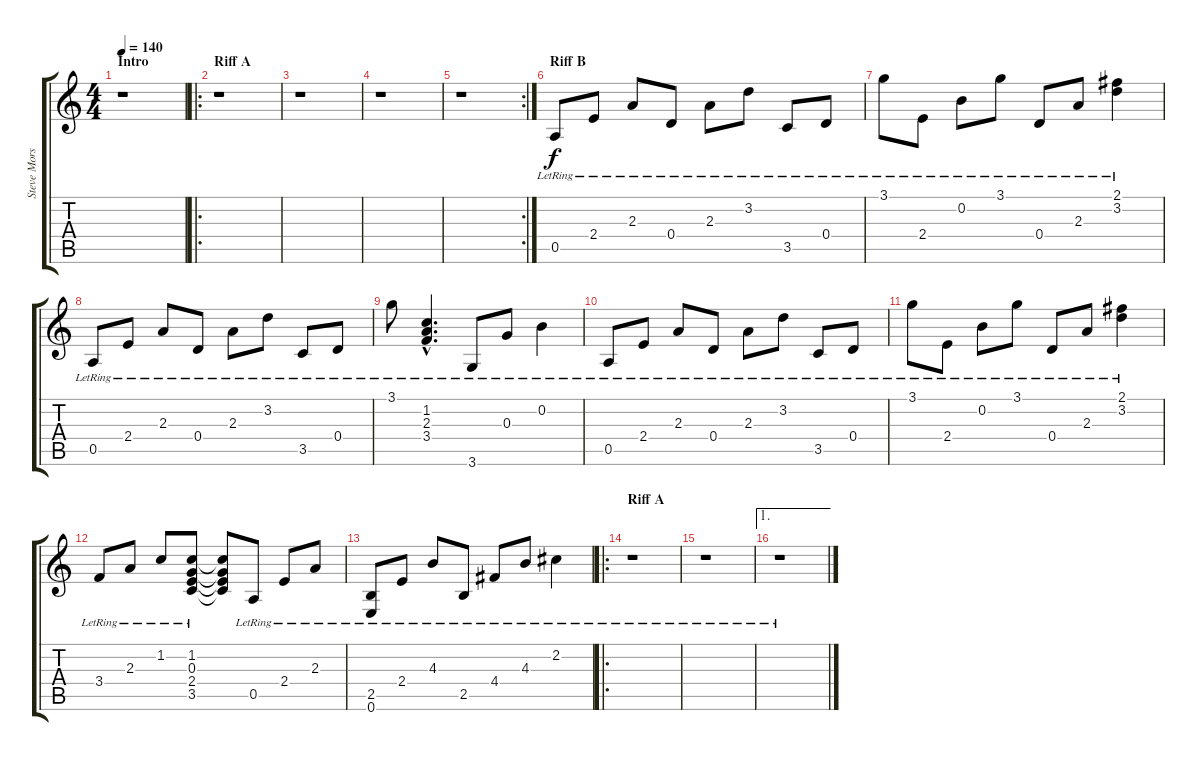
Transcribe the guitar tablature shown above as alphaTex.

\track ("Steve Morse Guitar Rhythm I" "Steve Mors") {instrument electricguitarclean}
\staff {score tabs}
\tuning (E4 B3 G3 D3 A2 E2) {hide}
\ts (4 4)
\section ("" "Intro")
\tempo 140
\clef g2
\ks c
r.1{dy f instrument electricguitarclean} |
\ro
\section ("" "Riff A")
r.1 |
r.1 |
r.1 |
\rc 2
r.1 |
\section ("" "Riff B")
0.5{lr}.8 2.4{lr}.8 2.3{lr}.8 0.4{lr}.8 2.3{lr}.8 3.2{lr}.8 3.5{lr}.8 0.4{lr}.8 |
3.1{lr}.8 2.4{lr}.8 0.2{lr}.8 3.1{lr}.8 0.4{lr}.8 2.3{lr}.8 (2.1{lr} 3.2{lr}).4 |
0.5{lr}.8 2.4{lr}.8 2.3{lr}.8 0.4{lr}.8 2.3{lr}.8 3.2{lr}.8 3.5{lr}.8 0.4{lr}.8 |
3.1{lr}.8 (1.2{hac lr} 2.3{hac lr} 3.4{hac lr}).4{d} 3.6{lr}.8 0.3{lr}.8 0.2{lr}.4 |
0.5{lr}.8 2.4{lr}.8 2.3{lr}.8 0.4{lr}.8 2.3{lr}.8 3.2{lr}.8 3.5{lr}.8 0.4{lr}.8 |
3.1{lr}.8 2.4{lr}.8 0.2{lr}.8 3.1{lr}.8 0.4{lr}.8 2.3{lr}.8 (2.1{lr} 3.2{lr}).4 |
3.4{lr}.8 2.3{lr}.8 1.2{lr}.8 (1.2{lr} 0.3{lr} 2.4{lr} 3.5{lr}).8 (1.2{t} 0.3{t} 2.4{t} 3.5{t}).8 0.5{lr}.8 2.4{lr}.8 2.3{lr}.8 |
(2.5{lr} 0.6{lr}).8 2.4{lr}.8 4.3{lr}.8 2.5{lr}.8 4.4{lr}.8 4.3{lr}.8 2.2{lr}.4 |
\ro
\section ("" "Riff A")
r.1 |
r.1 |
\ae 1
r.1
